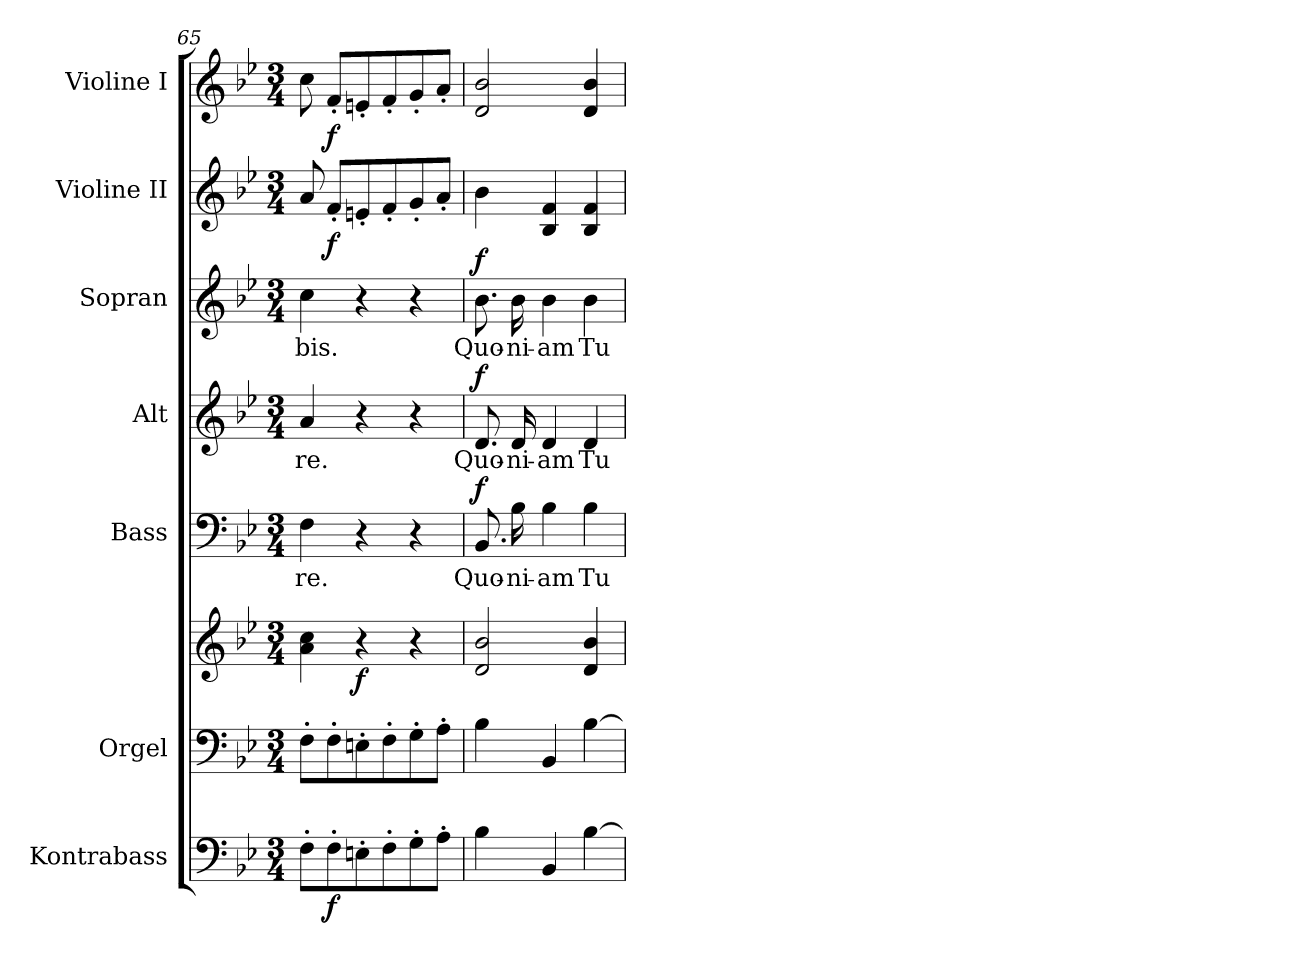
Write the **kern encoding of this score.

**kern	**dynam	**kern	**kern	**dynam	**kern	**text	**dynam	**kern	**text	**dynam	**kern	**text	**dynam	**kern	**dynam	**kern	**dynam
*part7	*part7	*part6	*part6	*part6	*part5	*part5	*part5	*part4	*part4	*part4	*part3	*part3	*part3	*part2	*part2	*part1	*part1
*staff8	*staff8	*staff7	*staff6	*staff6/7	*staff5	*staff5	*staff5	*staff4	*staff4	*staff4	*staff3	*staff3	*staff3	*staff2	*staff2	*staff1	*staff1
*I"Kontrabass	*	*I"Orgel	*	*	*I"Bass	*	*	*I"Alt	*	*	*I"Sopran	*	*	*I"Violine II	*	*I"Violine I	*
*I'Kb.	*	*I'Org.	*	*	*I'B	*	*	*I'A	*	*	*I'S	*	*	*I'Vl. II	*	*I'Vl. I	*
*clefF4	*	*clefF4	*clefG2	*	*clefF4	*	*	*clefG2	*	*	*clefG2	*	*	*clefG2	*	*clefG2	*
*ITrd7c12	*	*	*	*	*	*	*	*	*	*	*	*	*	*	*	*	*
*k[b-e-]	*	*k[b-e-]	*k[b-e-]	*	*k[b-e-]	*	*	*k[b-e-]	*	*	*k[b-e-]	*	*	*k[b-e-]	*	*k[b-e-]	*
*B-:	*	*B-:	*B-:	*	*B-:	*	*	*B-:	*	*	*B-:	*	*	*B-:	*	*B-:	*
*M3/4	*	*M3/4	*M3/4	*	*M3/4	*	*	*M3/4	*	*	*M3/4	*	*	*M3/4	*	*M3/4	*
=65	=65	=65	=65	=65	=65	=65	=65	=65	=65	=65	=65	=65	=65	=65	=65	=65	=65
!	!	!	!	!	!	!LO:LY:b	!	!	!LO:LY:b	!	!	!LO:LY:b	!	!	!	!	!
8FF'>\L	.	8F'>\L	4a\ 4cc\	.	4F\	-re.	.	4a/	-re.	.	4cc\	-bis.	.	8a/	.	8cc\	.
!	!LO:DY:b	!	!	!	!	!	!	!	!	!	!	!	!	!	!LO:DY:b	!	!LO:DY:b
8FF'>\	f	8F'>\	.	.	.	.	.	.	.	.	.	.	.	8f'</L	f	8f'</L	f
!	!	!	!	!LO:DY:b	!	!	!	!	!	!	!	!	!	!	!	!	!
8EEn'>\	.	8En'>\	4r	f	4r	.	.	4r	.	.	4r	.	.	8en'</	.	8en'</	.
8FF'>\	.	8F'>\	.	.	.	.	.	.	.	.	.	.	.	8f'</	.	8f'</	.
8GG'>\	.	8G'>\	4r	.	4r	.	.	4r	.	.	4r	.	.	8g'</	.	8g'</	.
8AA'>\J	.	8A'>\J	.	.	.	.	.	.	.	.	.	.	.	8a'</J	.	8a'</J	.
=66	=66	=66	=66	=66	=66	=66	=66	=66	=66	=66	=66	=66	=66	=66	=66	=66	=66
!	!	!	!	!	!	!LO:LY:b	!LO:DY:a	!	!LO:LY:b	!LO:DY:a	!	!LO:LY:b	!LO:DY:a	!	!	!	!
4BB-\	.	4B-\	2d/ 2b-/	.	8.BB-/	Quo-	f	8.d/	Quo-	f	8.b-\	Quo-	f	4b-\	.	2d/ 2b-/	.
!	!	!	!	!	!	!LO:LY:b	!	!	!LO:LY:b	!	!	!LO:LY:b	!	!	!	!	!
.	.	.	.	.	16B-\	-ni-	.	16d/	-ni-	.	16b-\	-ni-	.	.	.	.	.
!	!	!	!	!	!	!LO:LY:b	!	!	!LO:LY:b	!	!	!LO:LY:b	!	!	!	!	!
4BBB-/	.	4BB-/	.	.	4B-\	-am	.	4d/	-am	.	4b-\	-am	.	4B-/ 4f/	.	.	.
!	!	!	!	!	!	!LO:LY:b	!	!	!LO:LY:b	!	!	!LO:LY:b	!	!	!	!	!
[4BB-\	.	[4B-\	4d/ 4b-/	.	4B-\	Tu	.	4d/	Tu	.	4b-\	Tu	.	4B-/ 4f/	.	4d/ 4b-/	.
=	=	=	=	=	=	=	=	=	=	=	=	=	=	=	=	=	=
*-	*-	*-	*-	*-	*-	*-	*-	*-	*-	*-	*-	*-	*-	*-	*-	*-	*-
